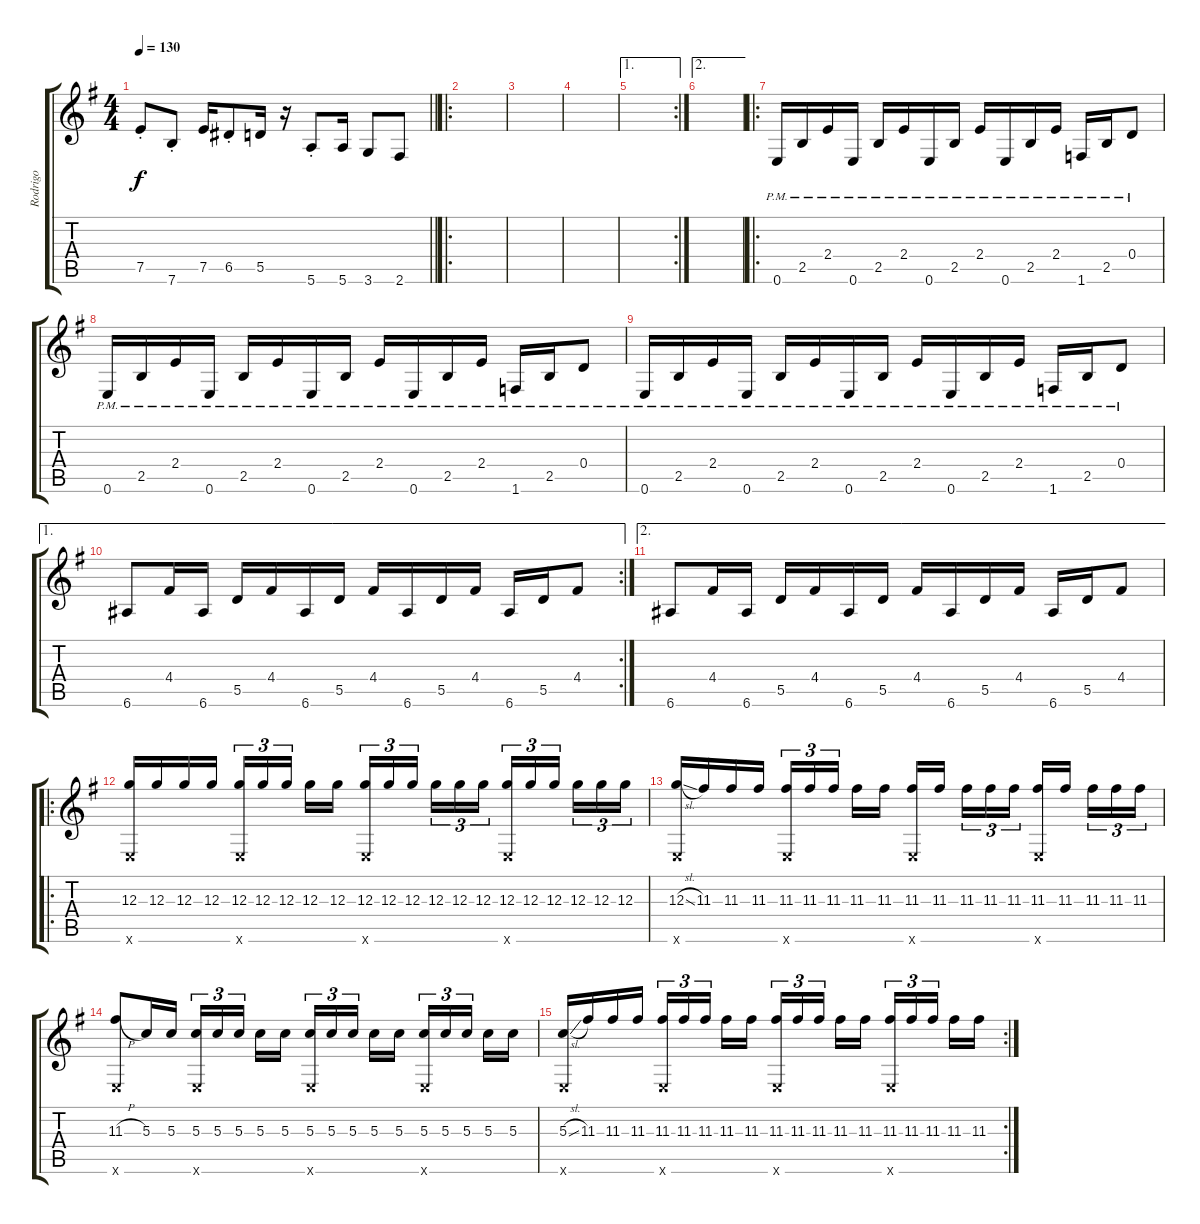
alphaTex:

\track ("Rodrigo" "Rodrigo") {instrument acousticguitarnylon}
\staff {score tabs}
\tuning (E4 B3 G3 D3 A2 E2) {hide}
\ts (4 4)
\tempo 130
\clef g2
\barLineRight lightlight
\ks g
7.5{st}.8{dy f} 7.6{st}.8 7.5.16 6.5{st}.8 5.5.16 r.16 5.6{st}.8 5.6.16 3.6.8 2.6.8 |
\ro
|
|
|
\ae 1
\rc 2
|
\ae 2
|
\ro
0.6{pm}.16 2.5{pm}.16 2.4{pm}.16 0.6{pm}.16 2.5{pm}.16 2.4{pm}.16 0.6{pm}.16 2.5{pm}.16 2.4{pm}.16 0.6{pm}.16 2.5{pm}.16 2.4{pm}.16 1.6{pm}.16 2.5{pm}.16 0.4{pm}.8 |
0.6{pm}.16 2.5{pm}.16 2.4{pm}.16 0.6{pm}.16 2.5{pm}.16 2.4{pm}.16 0.6{pm}.16 2.5{pm}.16 2.4{pm}.16 0.6{pm}.16 2.5{pm}.16 2.4{pm}.16 1.6{pm}.16 2.5{pm}.16 0.4{pm}.8 |
0.6{pm}.16 2.5{pm}.16 2.4{pm}.16 0.6{pm}.16 2.5{pm}.16 2.4{pm}.16 0.6{pm}.16 2.5{pm}.16 2.4{pm}.16 0.6{pm}.16 2.5{pm}.16 2.4{pm}.16 1.6{pm}.16 2.5{pm}.16 0.4{pm}.8 |
\ae 1
\rc 2
6.6.8 4.4.16 6.6.16 5.5.16 4.4.16 6.6.16 5.5.16 4.4.16 6.6.16 5.5.16 4.4.16 6.6.16 5.5.16 4.4.8 |
\ae 2
6.6.8 4.4.16 6.6.16 5.5.16 4.4.16 6.6.16 5.5.16 4.4.16 6.6.16 5.5.16 4.4.16 6.6.16 5.5.16 4.4.8 |
\ro
(12.3 0.6{x}).16 12.3.16 12.3.16 12.3.16 (12.3 0.6{x}).16{tu (3 2)} 12.3.16{tu (3 2)} 12.3.16{tu (3 2) beam splitsecondary} 12.3.16 12.3.16 (12.3 0.6{x}).16{tu (3 2)} 12.3.16{tu (3 2)} 12.3.16{tu (3 2) beam splitsecondary} 12.3.16{tu (3 2)} 12.3.16{tu (3 2)} 12.3.16{tu (3 2)} (12.3 0.6{x}).16{tu (3 2)} 12.3.16{tu (3 2)} 12.3.16{tu (3 2) beam splitsecondary} 12.3.16{tu (3 2)} 12.3.16{tu (3 2)} 12.3.16{tu (3 2)} |
(12.3{sl} 0.6{x}).16 11.3.16 11.3.16 11.3.16 (11.3 0.6{x}).16{tu (3 2)} 11.3.16{tu (3 2)} 11.3.16{tu (3 2) beam splitsecondary} 11.3.16 11.3.16 (11.3 0.6{x}).16 11.3.16{beam splitsecondary} 11.3.16{tu (3 2)} 11.3.16{tu (3 2)} 11.3.16{tu (3 2)} (11.3 0.6{x}).16 11.3.16{beam splitsecondary} 11.3.16{tu (3 2)} 11.3.16{tu (3 2)} 11.3.16{tu (3 2)} |
(11.3{h} 0.6{x}).8 5.3.16 5.3.16 (5.3 0.6{x}).16{tu (3 2)} 5.3.16{tu (3 2)} 5.3.16{tu (3 2) beam splitsecondary} 5.3.16 5.3.16 (5.3 0.6{x}).16{tu (3 2)} 5.3.16{tu (3 2)} 5.3.16{tu (3 2) beam splitsecondary} 5.3.16 5.3.16 (5.3 0.6{x}).16{tu (3 2)} 5.3.16{tu (3 2)} 5.3.16{tu (3 2) beam splitsecondary} 5.3.16 5.3.16 |
\rc 2
(5.3{sl} 0.6{x}).16 11.3.16 11.3.16 11.3.16 (11.3 0.6{x}).16{tu (3 2)} 11.3.16{tu (3 2)} 11.3.16{tu (3 2) beam splitsecondary} 11.3.16 11.3.16 (11.3 0.6{x}).16{tu (3 2)} 11.3.16{tu (3 2)} 11.3.16{tu (3 2) beam splitsecondary} 11.3.16 11.3.16 (11.3 0.6{x}).16{tu (3 2)} 11.3.16{tu (3 2)} 11.3.16{tu (3 2) beam splitsecondary} 11.3.16 11.3.16
